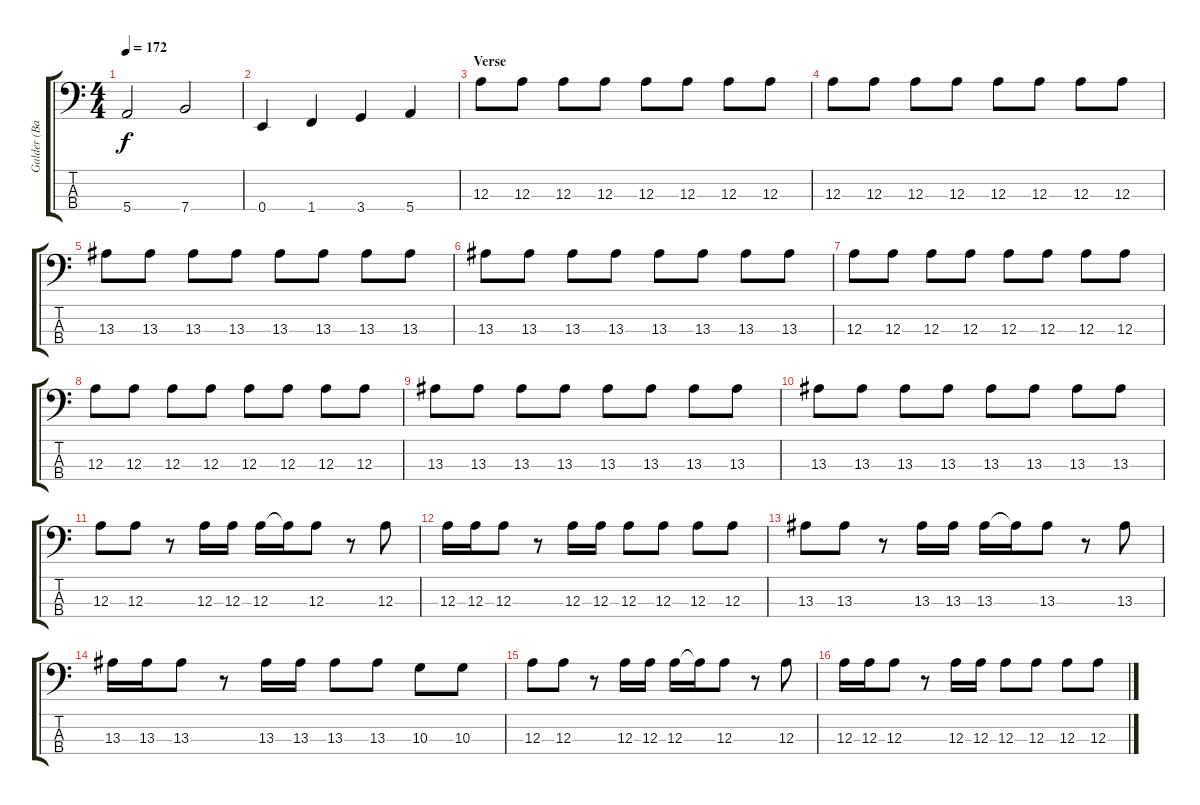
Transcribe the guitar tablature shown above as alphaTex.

\track ("Galder (Bass)" "Galder (Ba") {instrument acousticguitarnylon}
\staff {score tabs}
\tuning (G2 D2 A1 E1) {hide}
\ts (4 4)
\tempo 172
\clef f4
\ks c
5.4.2{dy f} 7.4.2 |
0.4.4 1.4.4 3.4.4 5.4.4 |
\section ("" "Verse")
12.3.8 12.3.8 12.3.8 12.3.8 12.3.8 12.3.8 12.3.8 12.3.8 |
12.3.8 12.3.8 12.3.8 12.3.8 12.3.8 12.3.8 12.3.8 12.3.8 |
13.3.8 13.3.8 13.3.8 13.3.8 13.3.8 13.3.8 13.3.8 13.3.8 |
13.3.8 13.3.8 13.3.8 13.3.8 13.3.8 13.3.8 13.3.8 13.3.8 |
12.3.8 12.3.8 12.3.8 12.3.8 12.3.8 12.3.8 12.3.8 12.3.8 |
12.3.8 12.3.8 12.3.8 12.3.8 12.3.8 12.3.8 12.3.8 12.3.8 |
13.3.8 13.3.8 13.3.8 13.3.8 13.3.8 13.3.8 13.3.8 13.3.8 |
13.3.8 13.3.8 13.3.8 13.3.8 13.3.8 13.3.8 13.3.8 13.3.8 |
12.3.8 12.3.8 r.8 12.3.16 12.3.16 12.3.16 12.3{t}.16 12.3.8 r.8 12.3.8 |
12.3.16 12.3.16 12.3.8 r.8 12.3.16 12.3.16 12.3.8 12.3.8 12.3.8 12.3.8 |
13.3.8 13.3.8 r.8 13.3.16 13.3.16 13.3.16 13.3{t}.16 13.3.8 r.8 13.3.8 |
13.3.16 13.3.16 13.3.8 r.8 13.3.16 13.3.16 13.3.8 13.3.8 10.3.8 10.3.8 |
12.3.8 12.3.8 r.8 12.3.16 12.3.16 12.3.16 12.3{t}.16 12.3.8 r.8 12.3.8 |
12.3.16 12.3.16 12.3.8 r.8 12.3.16 12.3.16 12.3.8 12.3.8 12.3.8 12.3.8
